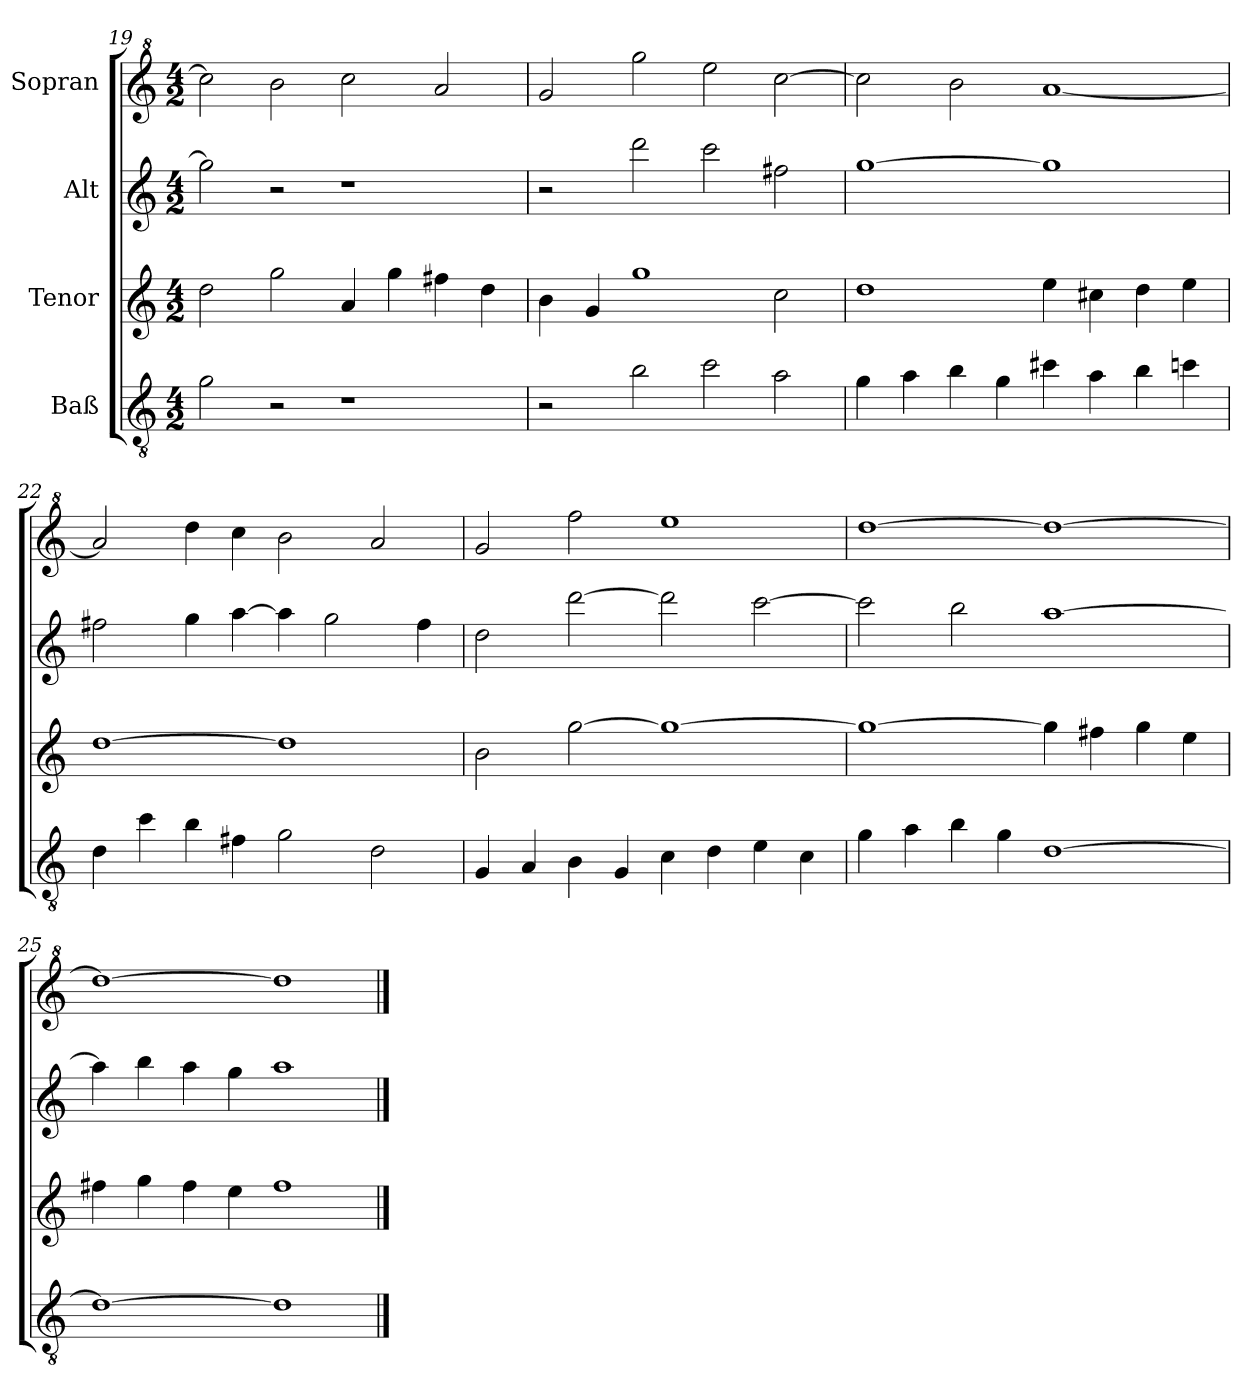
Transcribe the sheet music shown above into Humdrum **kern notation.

**kern	**kern	**kern	**kern
*part4	*part3	*part2	*part1
*staff4	*staff3	*staff2	*staff1
*I"Baß	*I"Tenor	*I"Alt	*I"Sopran
*clefGv2	*clefG2	*clefG2	*clefG^2
*k[]	*k[]	*k[]	*k[]
*M4/2	*M4/2	*M4/2	*M4/2
=19	=19	=19	=19
2g\	2dd\	2gg\]	2ccc\]
2r	2gg\	2r	2bb\
1r	4a/	1r	2ccc\
.	4gg\	.	.
.	4ff#X\	.	2aa/
.	4dd\	.	.
=20	=20	=20	=20
2r	4b\	2r	2gg/
.	4g/	.	.
2b\	1gg	2ddd\	2ggg\
2cc\	.	2ccc\	2eee\
2a\	2cc\	2ff#X\	[2ccc\
!!LO:LB:g=z
=21	=21	=21	=21
4g\	1dd	[1gg	2ccc\]
4a\	.	.	.
4b\	.	.	2bb\
4g\	.	.	.
4cc#X\	4ee\	1gg]	[1aa
4a\	4cc#X\	.	.
4b\	4dd\	.	.
4ccn\	4ee\	.	.
=22	=22	=22	=22
4d\	[1dd	2ff#X\	2aa/]
4cc\	.	.	.
4b\	.	4gg\	4ddd\
4f#X\	.	[4aa\	4ccc\
2g\	1dd]	4aa\]	2bb\
.	.	2gg\	.
2d\	.	.	2aa/
.	.	4ff#\	.
=23	=23	=23	=23
4G/	2b\	2dd\	2gg/
4A/	.	.	.
4B\	[2gg\	[2ddd\	2fff\
4G/	.	.	.
4c\	1gg_	2ddd\]	1eee
4d\	.	.	.
4e\	.	[2ccc\	.
4c\	.	.	.
=24	=24	=24	=24
4g\	1gg_	2ccc\]	[1ddd
4a\	.	.	.
4b\	.	2bb\	.
4g\	.	.	.
[1d	4gg\]	[1aa	1ddd_
.	4ff#X\	.	.
.	4gg\	.	.
.	4ee\	.	.
=25	=25	=25	=25
1d_	4ff#X\	4aa\]	1ddd_
.	4gg\	4bb\	.
.	4ff#\	4aa\	.
.	4ee\	4gg\	.
1d]	1ff#	1aa	1ddd]
==	==	==	==
*-	*-	*-	*-
